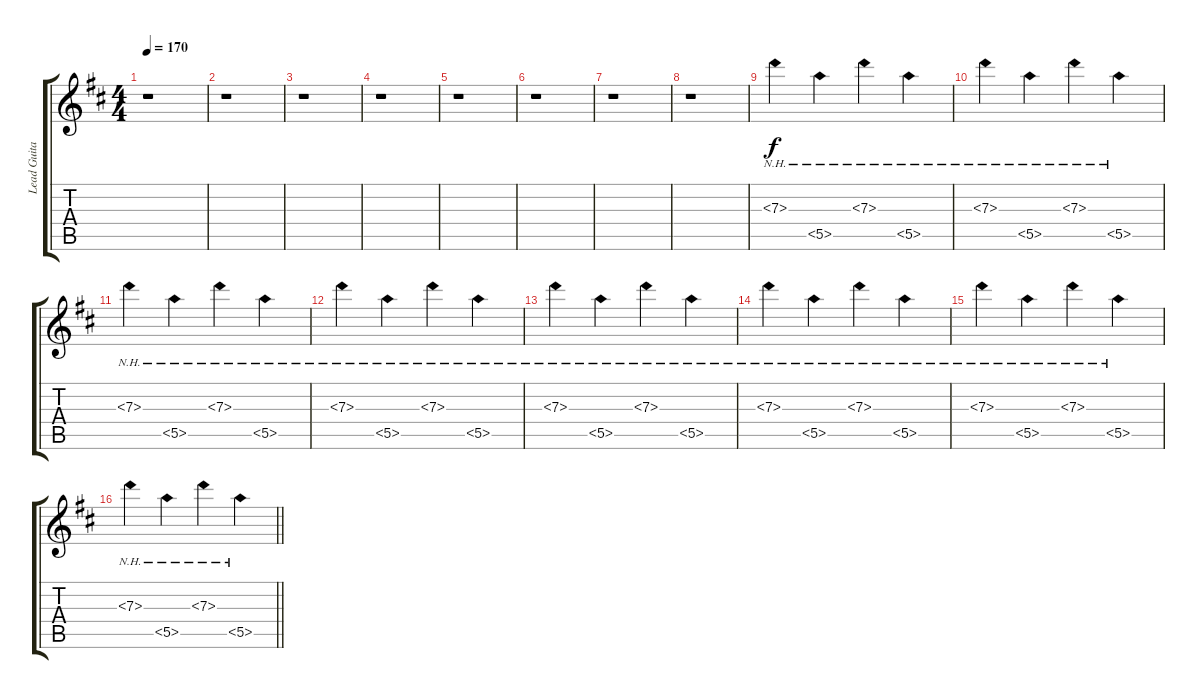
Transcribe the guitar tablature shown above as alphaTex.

\track ("Lead Guitar" "Lead Guita") {instrument distortionguitar}
\staff {score tabs}
\tuning (E4 B3 G3 D3 A2 E2) {hide}
\ts (4 4)
\tempo 170
\clef g2
\ks d
r.1{dy f} |
r.1 |
r.1 |
r.1 |
r.1 |
r.1 |
r.1 |
r.1 |
7.3{nh}.4 5.5{nh}.4 7.3{nh}.4 5.5{nh}.4 |
7.3{nh}.4 5.5{nh}.4 7.3{nh}.4 5.5{nh}.4 |
7.3{nh}.4 5.5{nh}.4 7.3{nh}.4 5.5{nh}.4 |
7.3{nh}.4 5.5{nh}.4 7.3{nh}.4 5.5{nh}.4 |
7.3{nh}.4 5.5{nh}.4 7.3{nh}.4 5.5{nh}.4 |
7.3{nh}.4 5.5{nh}.4 7.3{nh}.4 5.5{nh}.4 |
7.3{nh}.4 5.5{nh}.4 7.3{nh}.4 5.5{nh}.4 |
\barLineRight lightlight
7.3{nh}.4 5.5{nh}.4 7.3{nh}.4 5.5{nh}.4
